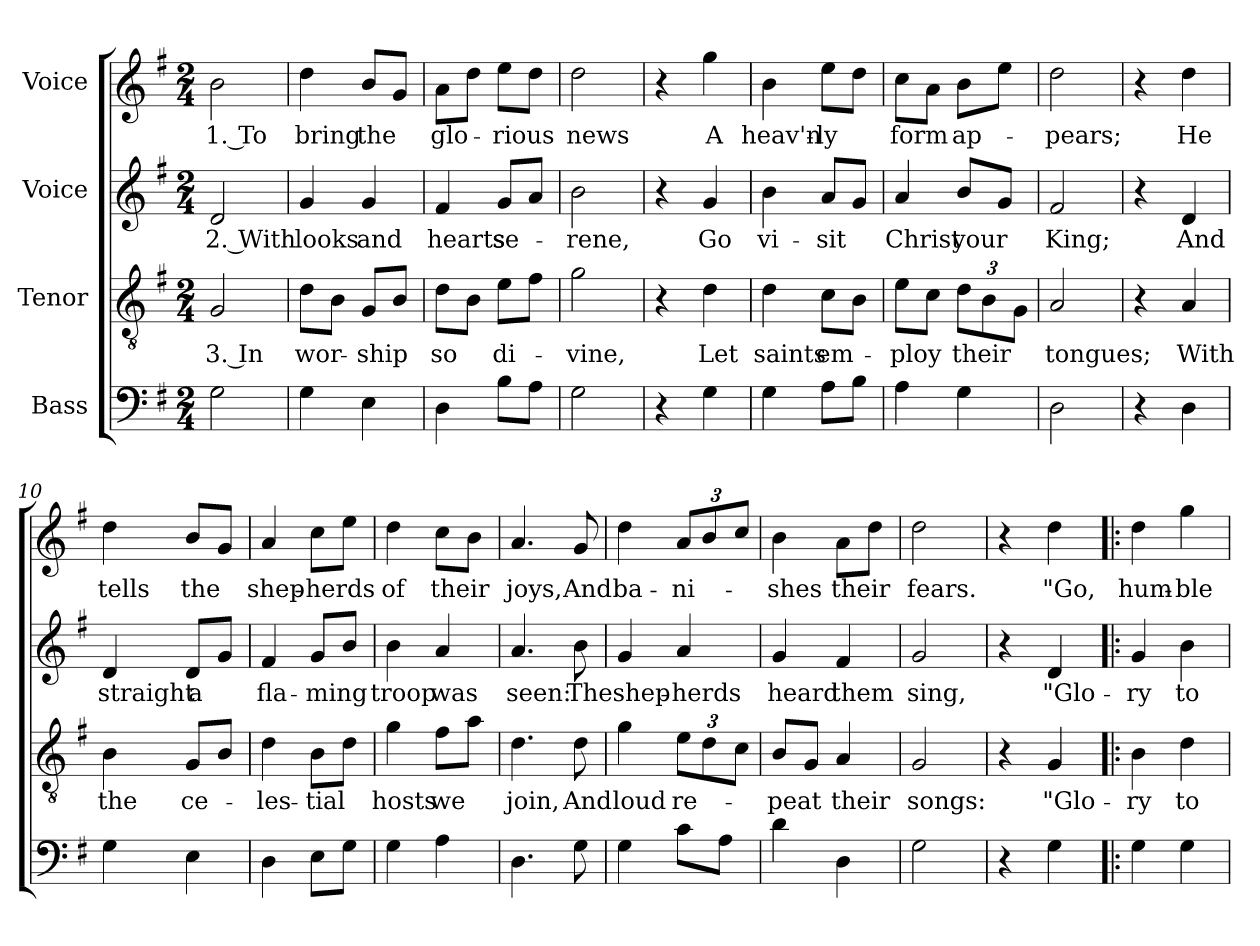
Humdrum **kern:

**kern	**kern	**text	**kern	**text	**kern	**text
*part4	*part3	*part3	*part2	*part2	*part1	*part1
*staff4	*staff3	*staff3	*staff2	*staff2	*staff1	*staff1
*I"Bass	*I"Tenor	*	*I"Voice	*	*I"Voice	*
*clefF4	*clefGv2	*	*clefG2	*	*clefG2	*
*k[f#]	*k[f#]	*	*k[f#]	*	*k[f#]	*
*M2/4	*M2/4	*	*M2/4	*	*M2/4	*
*MM100	*MM100	*	*MM100	*	*MM100	*
=1	=1	=1	=1	=1	=1	=1
2G\	2G/	3. In	2d/	2. With	2b\	1. To
=2	=2	=2	=2	=2	=2	=2
4G\	8d\L	wor-	4g/	looks	4dd\	bring
.	8B\J	.	.	.	.	.
4E\	8G/L	-ship	4g/	and	8b/L	the
.	8B/J	.	.	.	8g/J	.
=3	=3	=3	=3	=3	=3	=3
4D\	8d\L	so	4f#/	hearts	8a\L	glo-
.	8B\J	.	.	.	8dd\J	.
8B\L	8e\L	di-	8g/L	se-	8ee\L	-rious
8A\J	8f#\J	.	8a/J	.	8dd\J	.
=4	=4	=4	=4	=4	=4	=4
2G\	2g\	-vine,	2b\	-rene,	2dd\	news
=5	=5	=5	=5	=5	=5	=5
4r	4r	.	4r	.	4r	.
4G\	4d\	Let	4g/	Go	4gg\	A
=6	=6	=6	=6	=6	=6	=6
4G\	4d\	saints	4b\	vi-	4b\	heav'n-
8A\L	8c\L	em-	8a/L	-sit	8ee\L	-ly
8B\J	8B\J	.	8g/J	.	8dd\J	.
=7	=7	=7	=7	=7	=7	=7
4A\	8e\L	-ploy	4a/	Christ	8cc\L	form
.	8c\J	.	.	.	8a\J	.
*	*Xbrackettup	*	*	*	*	*
4G\	12d\L	their	8b/L	your	8b\L	ap-
.	12B\	.	.	.	.	.
.	.	.	8g/J	.	8ee\J	.
.	12G\J	.	.	.	.	.
=8	=8	=8	=8	=8	=8	=8
2D\	2A/	tongues;	2f#/	King;	2dd\	-pears;
=9	=9	=9	=9	=9	=9	=9
4r	4r	.	4r	.	4r	.
4D\	4A/	With	4d/	And	4dd\	He
!!LO:LB:g=z
=10	=10	=10	=10	=10	=10	=10
4G\	4B\	the	4d/	straight	4dd\	tells
4E\	8G/L	ce-	8d/L	a	8b/L	the
.	8B/J	.	8g/J	.	8g/J	.
=11	=11	=11	=11	=11	=11	=11
4D\	4d\	-les-	4f#/	fla-	4a/	shep-
8E\L	8B\L	-tial	8g/L	-ming	8cc\L	-herds
8G\J	8d\J	.	8b/J	.	8ee\J	.
=12	=12	=12	=12	=12	=12	=12
4G\	4g\	hosts	4b\	troop	4dd\	of
4A\	8f#\L	we	4a/	was	8cc\L	their
.	8a\J	.	.	.	8b\J	.
=13	=13	=13	=13	=13	=13	=13
4.D\	4.d\	join,	4.a/	seen:	4.a/	joys,
8G\	8d\	And	8b\	The	8g/	And
=14	=14	=14	=14	=14	=14	=14
4G\	4g\	loud	4g/	shep-	4dd\	ba-
*	*	*	*	*	*Xbrackettup	*
8c\L	12e\L	re-	4a/	-herds	12a/L	-ni-
.	12d\	.	.	.	12b/	.
8A\J	.	.	.	.	.	.
.	12c\J	.	.	.	12cc/J	.
=15	=15	=15	=15	=15	=15	=15
4d\	8B/L	-peat	4g/	heard	4b\	-shes
.	8G/J	.	.	.	.	.
4D\	4A/	their	4f#/	them	8a\L	their
.	.	.	.	.	8dd\J	.
=16	=16	=16	=16	=16	=16	=16
2G\	2G/	songs:	2g/	sing,	2dd\	fears.
=17	=17	=17	=17	=17	=17	=17
4r	4r	.	4r	.	4r	.
4G\	4G/	"Glo-	4d/	"Glo-	4dd\	"Go,
=18!|:	=18!|:	=18!|:	=18!|:	=18!|:	=18!|:	=18!|:
4G\	4B\	-ry	4g/	-ry	4dd\	hum-
4G\	4d\	to	4b\	to	4gg\	-ble
=	=	=	=	=	=	=
*-	*-	*-	*-	*-	*-	*-
